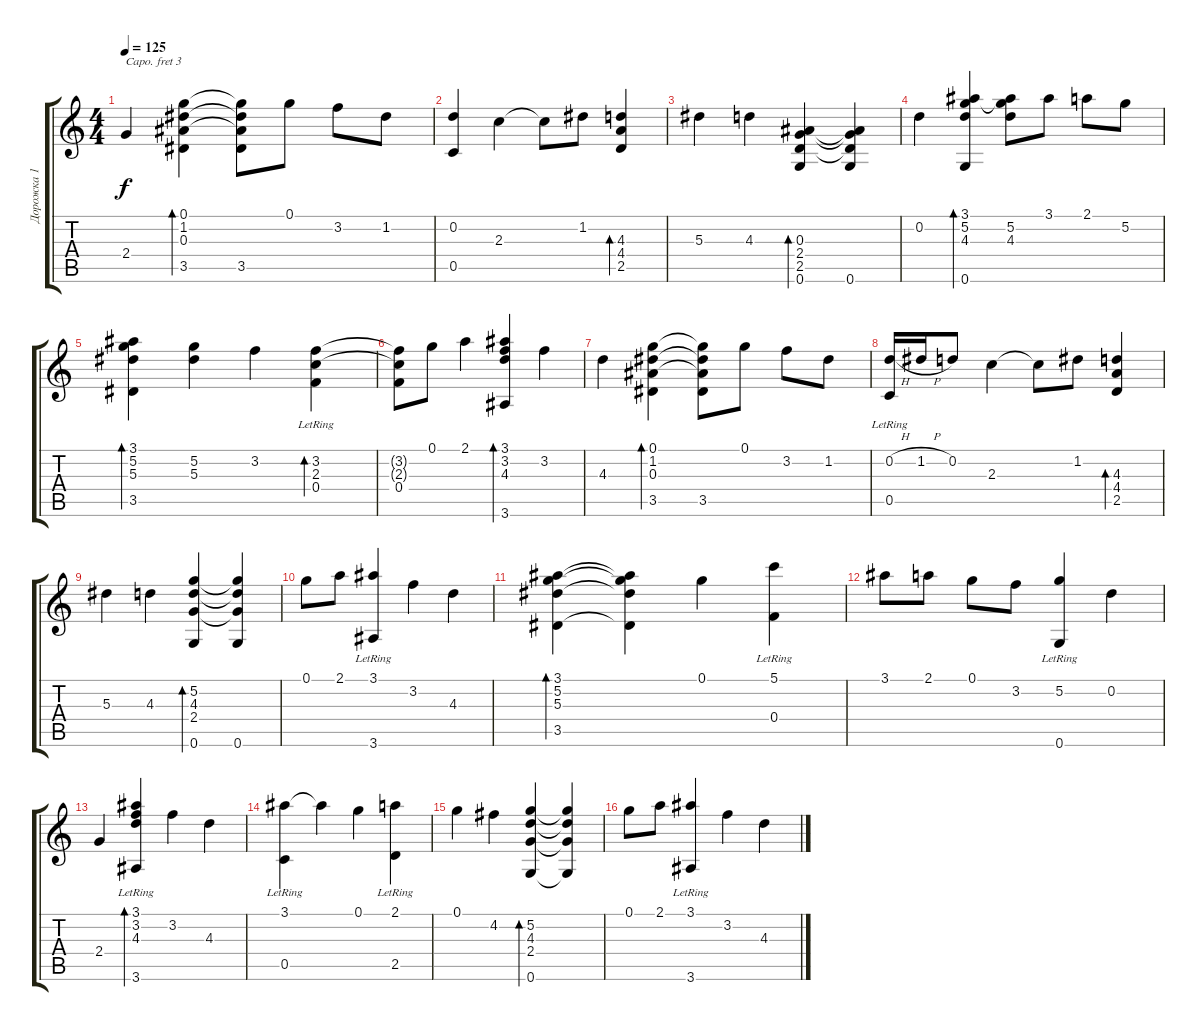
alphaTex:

\track ("Дорожка 1" "Дорожка 1") {instrument acousticguitarsteel}
\staff {score tabs}
\capo 3
\tuning (E4 B3 G3 D3 A2 E2) {hide}
\ts (4 4)
\tempo 125
\clef g2
\ks c
2.4.4{dy f} (0.1 1.2 0.3 3.5).4{bd 120} (0.1{t} 1.2{t} 0.3{t} 3.5).8 0.1.8 3.2.8 1.2.8 |
(0.2 0.5).4 2.3.4 2.3{t}.8 1.2.8 (4.3 4.4 2.5).4{bd 120} |
5.3.4 4.3.4 (0.3 2.4 2.5 0.6).4{bd 120} (0.3{t} 2.4{t} 2.5{t} 0.6).4 |
0.2.4 (3.1 5.2 4.3 0.6).4{bd 120} (3.1{t} 5.2 4.3).8 3.1.8 2.1.8 5.2.8 |
(3.1 5.2 5.3 3.5).4{bd 120} (5.2 5.3).4 3.2.4 (3.2 2.3 0.4{lr}).4{bd 120} |
(3.2{t} 2.3{t} 0.4).8 0.1.8 2.1.4 (3.1 3.2 4.3 3.6).4{bd 120} 3.2.4 |
4.3.4 (0.1 1.2 0.3 3.5).4{bd 120} (0.1{t} 1.2{t} 0.3{t} 3.5).8 0.1.8 3.2.8 1.2.8 |
(0.2{h} 0.5{lr}).16 1.2{h}.16 0.2.8 2.3.4 2.3{t}.8 1.2.8 (4.3 4.4 2.5).4{bd 120} |
5.3.4 4.3.4 (5.2 4.3 2.4 0.6).4{bd 120} (5.2{t} 4.3{t} 2.4{t} 0.6).4 |
0.1.8 2.1.8 (3.1 3.6{lr}).4 3.2.4 4.3.4 |
(3.1 5.2 5.3 3.5).4{bd 120} (3.1{t} 5.2{t} 5.3{t} 3.5{t}).4 0.1.4 (5.1 0.4{lr}).4 |
3.1.8 2.1.8 0.1.8 3.2.8 (5.2 0.6{lr}).4 0.2.4 |
2.4.4 (3.1 3.2 4.3 3.6{lr}).4{bd 120} 3.2.4 4.3.4 |
(3.1 0.5{lr}).4 3.1{t}.4 0.1.4 (2.1 2.5{lr}).4 |
0.1.4 4.2.4 (5.2 4.3 2.4 0.6).4{bd 120} (5.2{t} 4.3{t} 2.4{t} 0.6{t}).4 |
0.1.8 2.1.8 (3.1 3.6{lr}).4 3.2.4 4.3.4
